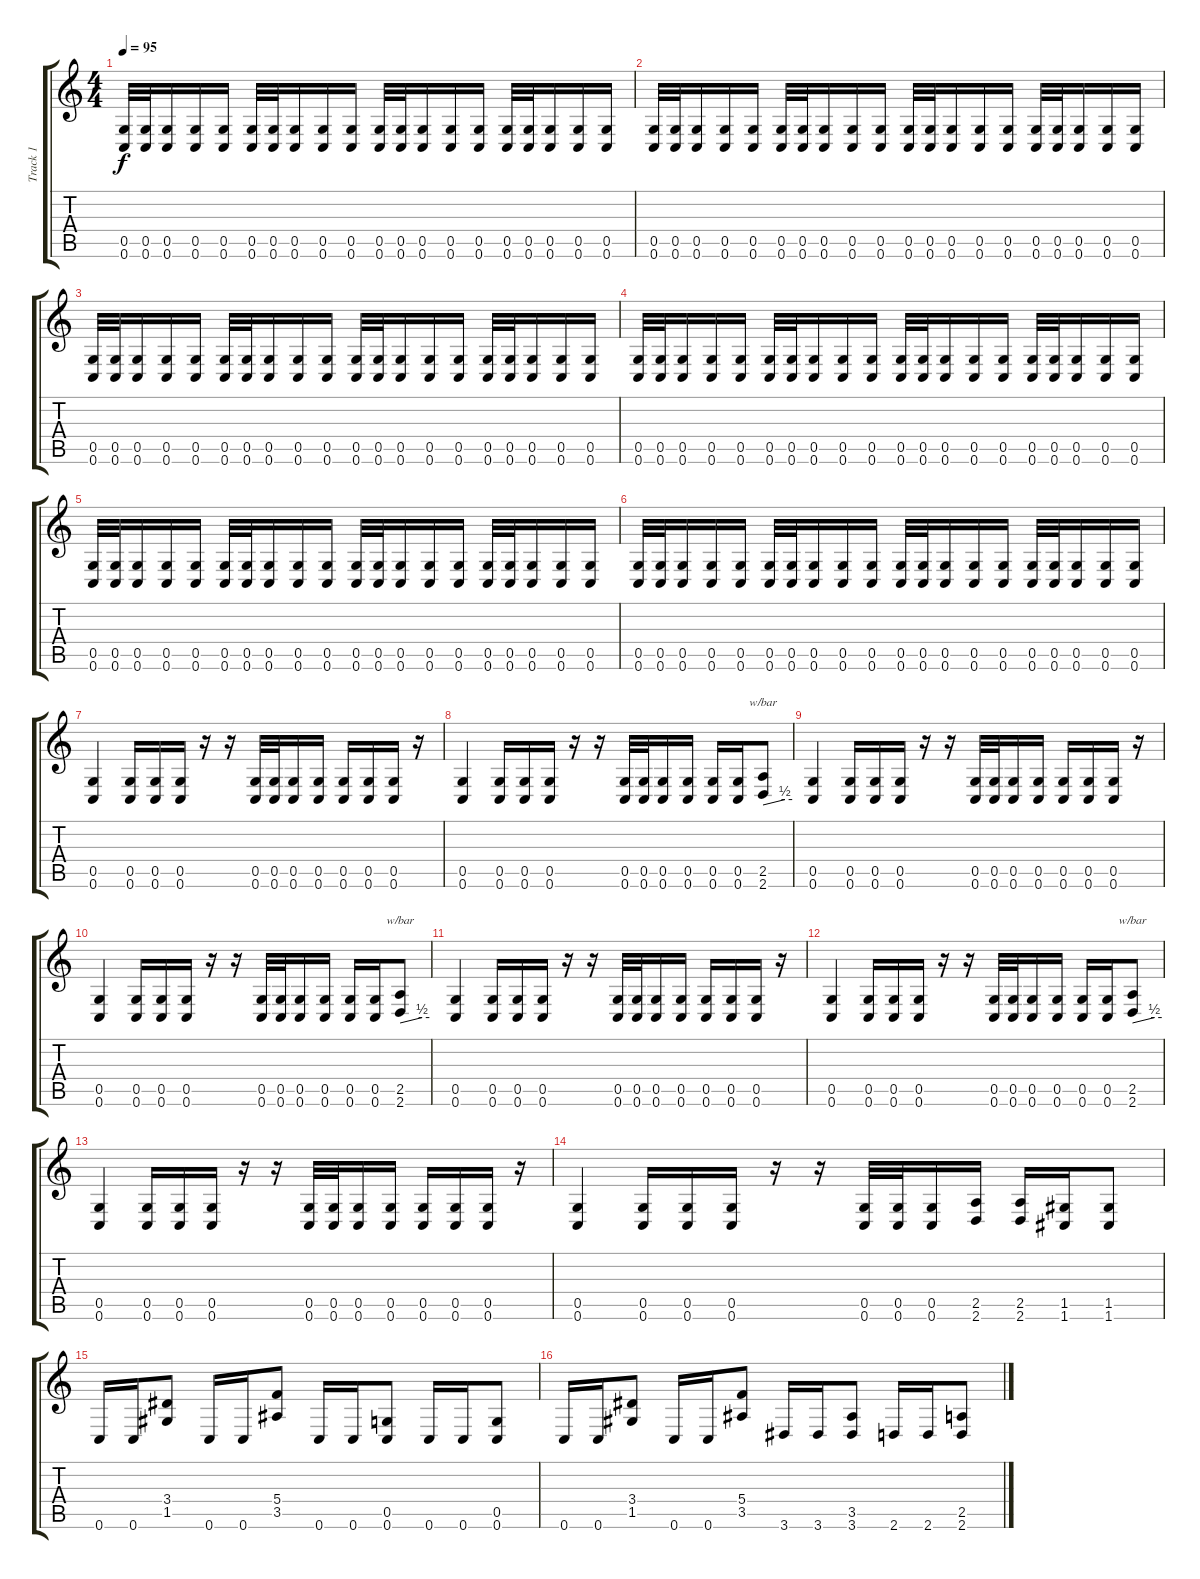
\track ("Track 1" "Track 1") {instrument distortionguitar}
\staff {score tabs}
\tuning (D4 A3 F3 C3 G2 C2) {hide}
\ts (4 4)
\tempo 95
\clef g2
\ks c
(0.5 0.6).32{dy f} (0.5 0.6).32 (0.5 0.6).16 (0.5 0.6).16 (0.5 0.6).16 (0.5 0.6).32 (0.5 0.6).32 (0.5 0.6).16 (0.5 0.6).16 (0.5 0.6).16 (0.5 0.6).32 (0.5 0.6).32 (0.5 0.6).16 (0.5 0.6).16 (0.5 0.6).16 (0.5 0.6).32 (0.5 0.6).32 (0.5 0.6).16 (0.5 0.6).16 (0.5 0.6).16 |
(0.5 0.6).32 (0.5 0.6).32 (0.5 0.6).16 (0.5 0.6).16 (0.5 0.6).16 (0.5 0.6).32 (0.5 0.6).32 (0.5 0.6).16 (0.5 0.6).16 (0.5 0.6).16 (0.5 0.6).32 (0.5 0.6).32 (0.5 0.6).16 (0.5 0.6).16 (0.5 0.6).16 (0.5 0.6).32 (0.5 0.6).32 (0.5 0.6).16 (0.5 0.6).16 (0.5 0.6).16 |
(0.5 0.6).32 (0.5 0.6).32 (0.5 0.6).16 (0.5 0.6).16 (0.5 0.6).16 (0.5 0.6).32 (0.5 0.6).32 (0.5 0.6).16 (0.5 0.6).16 (0.5 0.6).16 (0.5 0.6).32 (0.5 0.6).32 (0.5 0.6).16 (0.5 0.6).16 (0.5 0.6).16 (0.5 0.6).32 (0.5 0.6).32 (0.5 0.6).16 (0.5 0.6).16 (0.5 0.6).16 |
(0.5 0.6).32 (0.5 0.6).32 (0.5 0.6).16 (0.5 0.6).16 (0.5 0.6).16 (0.5 0.6).32 (0.5 0.6).32 (0.5 0.6).16 (0.5 0.6).16 (0.5 0.6).16 (0.5 0.6).32 (0.5 0.6).32 (0.5 0.6).16 (0.5 0.6).16 (0.5 0.6).16 (0.5 0.6).32 (0.5 0.6).32 (0.5 0.6).16 (0.5 0.6).16 (0.5 0.6).16 |
(0.5 0.6).32 (0.5 0.6).32 (0.5 0.6).16 (0.5 0.6).16 (0.5 0.6).16 (0.5 0.6).32 (0.5 0.6).32 (0.5 0.6).16 (0.5 0.6).16 (0.5 0.6).16 (0.5 0.6).32 (0.5 0.6).32 (0.5 0.6).16 (0.5 0.6).16 (0.5 0.6).16 (0.5 0.6).32 (0.5 0.6).32 (0.5 0.6).16 (0.5 0.6).16 (0.5 0.6).16 |
(0.5 0.6).32 (0.5 0.6).32 (0.5 0.6).16 (0.5 0.6).16 (0.5 0.6).16 (0.5 0.6).32 (0.5 0.6).32 (0.5 0.6).16 (0.5 0.6).16 (0.5 0.6).16 (0.5 0.6).32 (0.5 0.6).32 (0.5 0.6).16 (0.5 0.6).16 (0.5 0.6).16 (0.5 0.6).32 (0.5 0.6).32 (0.5 0.6).16 (0.5 0.6).16 (0.5 0.6).16 |
(0.5 0.6).4 (0.5 0.6).16 (0.5 0.6).16 (0.5 0.6).16 r.16 r.16 (0.5 0.6).32 (0.5 0.6).32 (0.5 0.6).16 (0.5 0.6).16 (0.5 0.6).16 (0.5 0.6).16 (0.5 0.6).16 r.16 |
(0.5 0.6).4 (0.5 0.6).16 (0.5 0.6).16 (0.5 0.6).16 r.16 r.16 (0.5 0.6).32 (0.5 0.6).32 (0.5 0.6).16 (0.5 0.6).16 (0.5 0.6).16 (0.5 0.6).16 (2.5 2.6).8{tbe (custom default 0 0 45 2 60 2)} |
(0.5 0.6).4 (0.5 0.6).16 (0.5 0.6).16 (0.5 0.6).16 r.16 r.16 (0.5 0.6).32 (0.5 0.6).32 (0.5 0.6).16 (0.5 0.6).16 (0.5 0.6).16 (0.5 0.6).16 (0.5 0.6).16 r.16 |
(0.5 0.6).4 (0.5 0.6).16 (0.5 0.6).16 (0.5 0.6).16 r.16 r.16 (0.5 0.6).32 (0.5 0.6).32 (0.5 0.6).16 (0.5 0.6).16 (0.5 0.6).16 (0.5 0.6).16 (2.5 2.6).8{tbe (custom default 0 0 45 2 60 2)} |
(0.5 0.6).4 (0.5 0.6).16 (0.5 0.6).16 (0.5 0.6).16 r.16 r.16 (0.5 0.6).32 (0.5 0.6).32 (0.5 0.6).16 (0.5 0.6).16 (0.5 0.6).16 (0.5 0.6).16 (0.5 0.6).16 r.16 |
(0.5 0.6).4 (0.5 0.6).16 (0.5 0.6).16 (0.5 0.6).16 r.16 r.16 (0.5 0.6).32 (0.5 0.6).32 (0.5 0.6).16 (0.5 0.6).16 (0.5 0.6).16 (0.5 0.6).16 (2.5 2.6).8{tbe (custom default 0 0 45 2 60 2)} |
(0.5 0.6).4 (0.5 0.6).16 (0.5 0.6).16 (0.5 0.6).16 r.16 r.16 (0.5 0.6).32 (0.5 0.6).32 (0.5 0.6).16 (0.5 0.6).16 (0.5 0.6).16 (0.5 0.6).16 (0.5 0.6).16 r.16 |
(0.5 0.6).4 (0.5 0.6).16 (0.5 0.6).16 (0.5 0.6).16 r.16 r.16 (0.5 0.6).32 (0.5 0.6).32 (0.5 0.6).16 (2.5 2.6).16 (2.5 2.6).16 (1.5 1.6).16 (1.5 1.6).8 |
0.6.16 0.6.16 (3.4 1.5).8 0.6.16 0.6.16 (5.4 3.5).8 0.6.16 0.6.16 (0.5 0.6).8 0.6.16 0.6.16 (0.5 0.6).8 |
0.6.16 0.6.16 (3.4 1.5).8 0.6.16 0.6.16 (5.4 3.5).8 3.6.16 3.6.16 (3.5 3.6).8 2.6.16 2.6.16 (2.5 2.6).8
